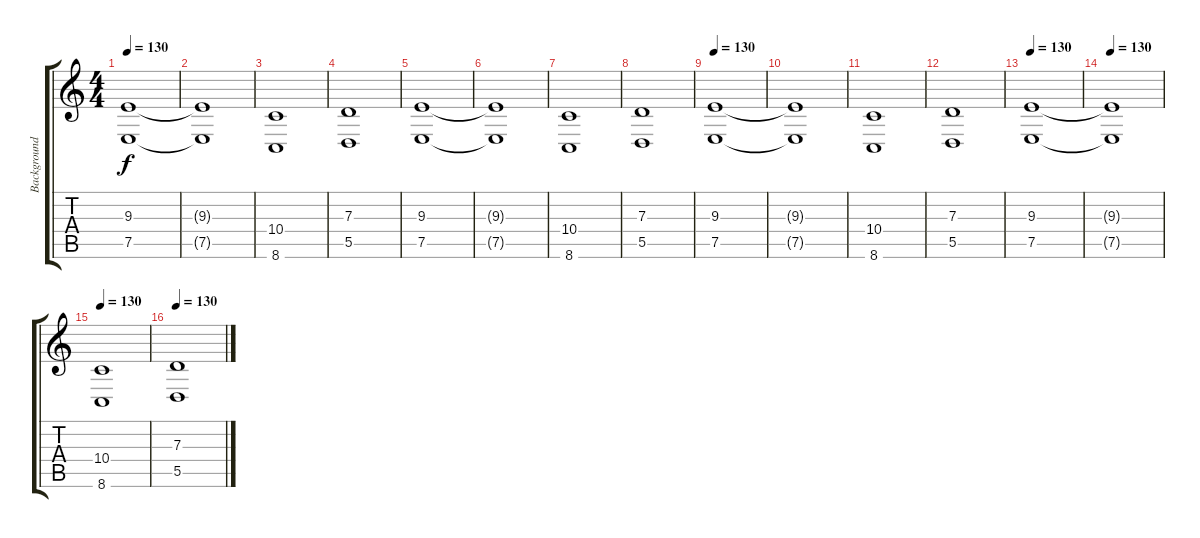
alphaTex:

\track ("Background Choirs" "Background") {instrument choiraahs}
\staff {score tabs}
\tuning (E4 B3 G3 D3 A2 E2) {hide}
\ts (4 4)
\tempo 130
\clef g2
\ks c
(9.3 7.5).1{dy f} |
(9.3{t} 7.5{t}).1 |
(10.4 8.6).1 |
(7.3 5.5).1 |
(9.3 7.5).1 |
(9.3{t} 7.5{t}).1 |
(10.4 8.6).1 |
(7.3 5.5).1 |
\tempo 130
(9.3 7.5).1 |
(9.3{t} 7.5{t}).1 |
(10.4 8.6).1 |
(7.3 5.5).1 |
\tempo 130
(9.3 7.5).1 |
\tempo 130
(9.3{t} 7.5{t}).1 |
\tempo 130
(10.4 8.6).1 |
\tempo 130
(7.3 5.5).1
